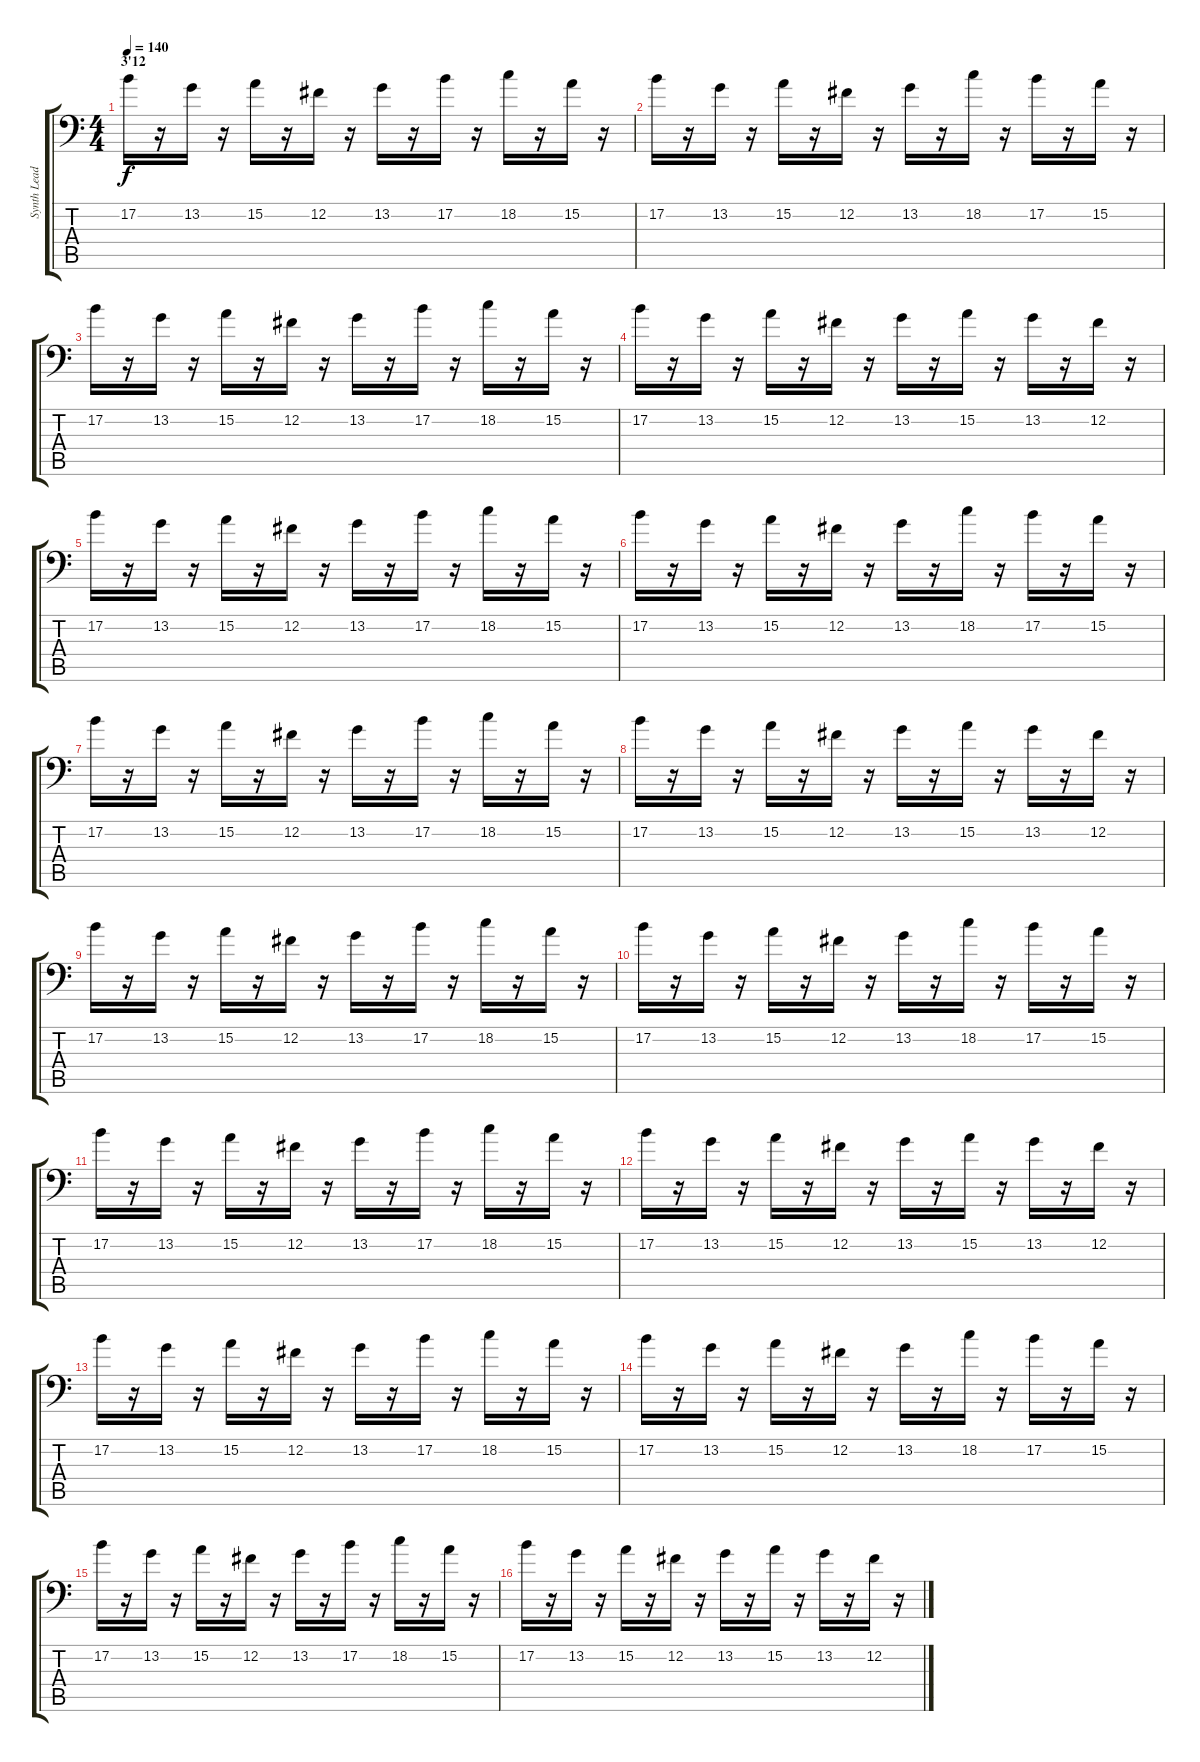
\track ("Synth Lead" "Synth Lead") {instrument stringensemble1}
\staff {score tabs}
\tuning (B3 Gb3 D3 A2 E2 A1) {hide}
\ts (4 4)
\section ("" "3'12")
\tempo 140
\clef f4
\ks c
17.2.16{dy f} r.16 13.2.16 r.16 15.2.16 r.16 12.2.16 r.16 13.2.16 r.16 17.2.16 r.16 18.2.16 r.16 15.2.16 r.16 |
17.2.16 r.16 13.2.16 r.16 15.2.16 r.16 12.2.16 r.16 13.2.16 r.16 18.2.16 r.16 17.2.16 r.16 15.2.16 r.16 |
17.2.16 r.16 13.2.16 r.16 15.2.16 r.16 12.2.16 r.16 13.2.16 r.16 17.2.16 r.16 18.2.16 r.16 15.2.16 r.16 |
17.2.16 r.16 13.2.16 r.16 15.2.16 r.16 12.2.16 r.16 13.2.16 r.16 15.2.16 r.16 13.2.16 r.16 12.2.16 r.16 |
17.2.16 r.16 13.2.16 r.16 15.2.16 r.16 12.2.16 r.16 13.2.16 r.16 17.2.16 r.16 18.2.16 r.16 15.2.16 r.16 |
17.2.16 r.16 13.2.16 r.16 15.2.16 r.16 12.2.16 r.16 13.2.16 r.16 18.2.16 r.16 17.2.16 r.16 15.2.16 r.16 |
17.2.16 r.16 13.2.16 r.16 15.2.16 r.16 12.2.16 r.16 13.2.16 r.16 17.2.16 r.16 18.2.16 r.16 15.2.16 r.16 |
17.2.16 r.16 13.2.16 r.16 15.2.16 r.16 12.2.16 r.16 13.2.16 r.16 15.2.16 r.16 13.2.16 r.16 12.2.16 r.16 |
17.2.16 r.16 13.2.16 r.16 15.2.16 r.16 12.2.16 r.16 13.2.16 r.16 17.2.16 r.16 18.2.16 r.16 15.2.16 r.16 |
17.2.16 r.16 13.2.16 r.16 15.2.16 r.16 12.2.16 r.16 13.2.16 r.16 18.2.16 r.16 17.2.16 r.16 15.2.16 r.16 |
17.2.16 r.16 13.2.16 r.16 15.2.16 r.16 12.2.16 r.16 13.2.16 r.16 17.2.16 r.16 18.2.16 r.16 15.2.16 r.16 |
17.2.16 r.16 13.2.16 r.16 15.2.16 r.16 12.2.16 r.16 13.2.16 r.16 15.2.16 r.16 13.2.16 r.16 12.2.16 r.16 |
17.2.16 r.16 13.2.16 r.16 15.2.16 r.16 12.2.16 r.16 13.2.16 r.16 17.2.16 r.16 18.2.16 r.16 15.2.16 r.16 |
17.2.16 r.16 13.2.16 r.16 15.2.16 r.16 12.2.16 r.16 13.2.16 r.16 18.2.16 r.16 17.2.16 r.16 15.2.16 r.16 |
17.2.16 r.16 13.2.16 r.16 15.2.16 r.16 12.2.16 r.16 13.2.16 r.16 17.2.16 r.16 18.2.16 r.16 15.2.16 r.16 |
17.2.16 r.16 13.2.16 r.16 15.2.16 r.16 12.2.16 r.16 13.2.16 r.16 15.2.16 r.16 13.2.16 r.16 12.2.16 r.16
